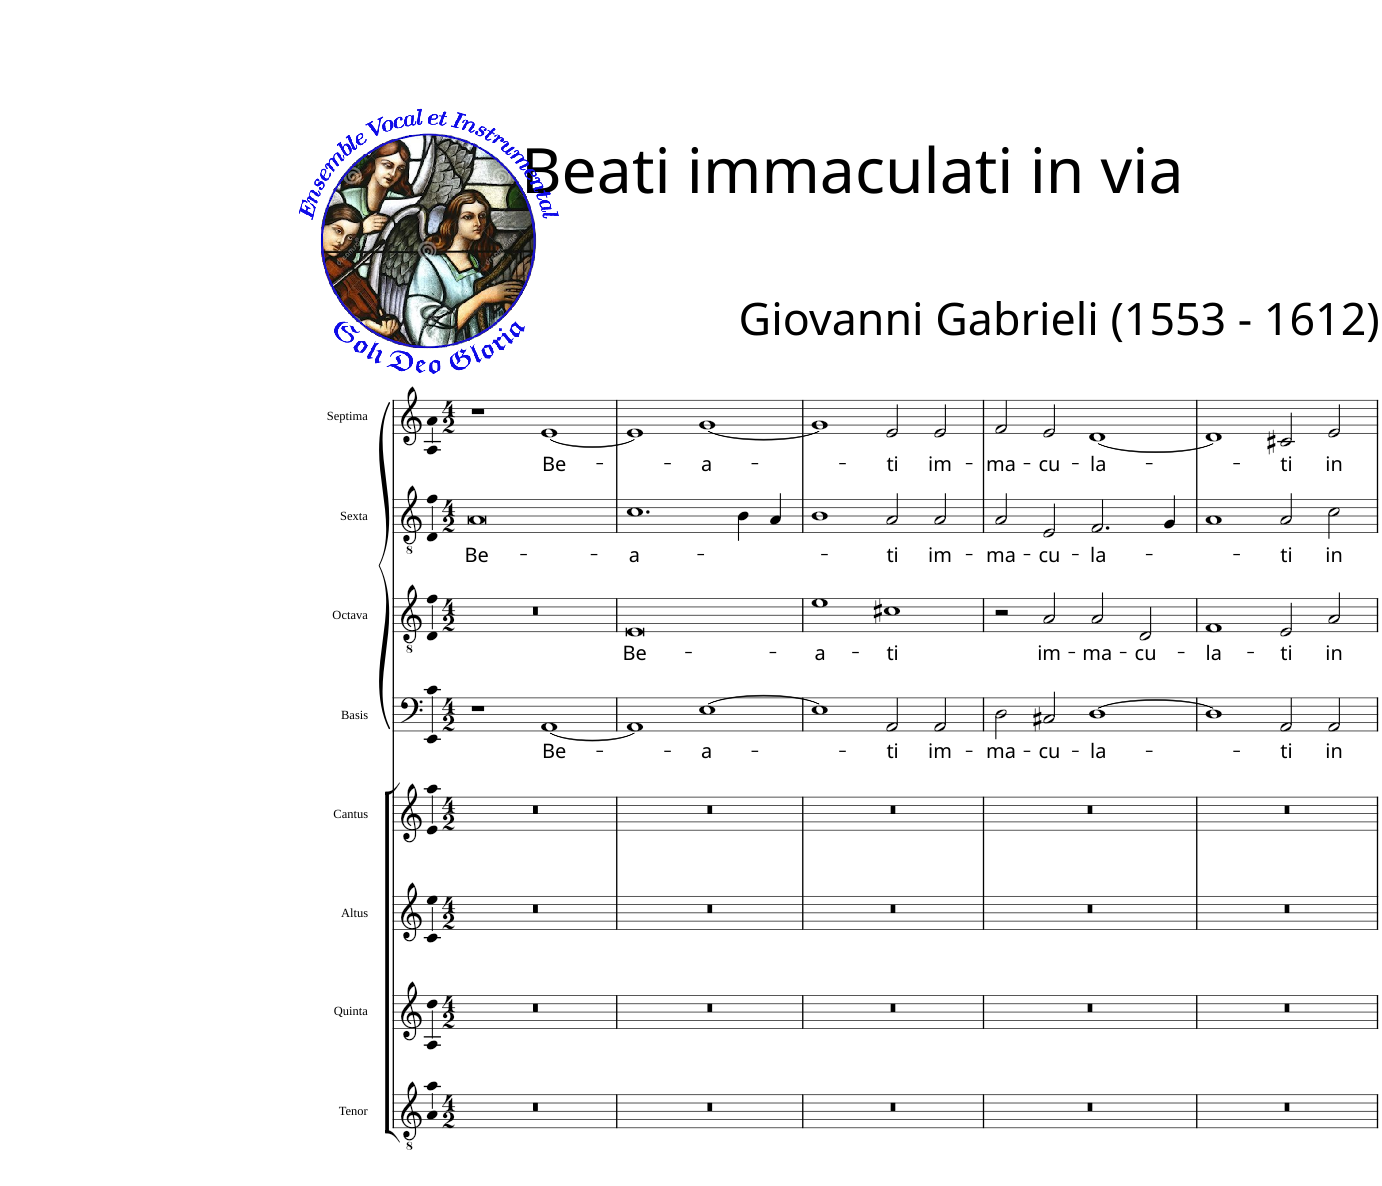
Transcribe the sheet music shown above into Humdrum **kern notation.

**kern	**kern	**kern	**kern	**kern	**text	**kern	**text	**kern	**text	**kern	**text
*part8	*part7	*part6	*part5	*part4	*part4	*part3	*part3	*part2	*part2	*part1	*part1
*staff8	*staff7	*staff6	*staff5	*staff4	*staff4	*staff3	*staff3	*staff2	*staff2	*staff1	*staff1
*I"Tenor	*I"Quinta	*I"Altus	*I"Cantus	*I"Basis	*	*I"Octava	*	*I"Sexta	*	*I"Septima	*
*I'T	*	*I'A	*I'C	*I'B	*	*	*	*	*	*	*
*clefGv2	*clefG2	*clefG2	*clefG2	*clefF4	*	*clefGv2	*	*clefGv2	*	*clefG2	*
*k[]	*k[]	*k[]	*k[]	*k[]	*	*k[]	*	*k[]	*	*k[]	*
*M4/2	*M4/2	*M4/2	*M4/2	*M4/2	*	*M4/2	*	*M4/2	*	*M4/2	*
=1	=1	=1	=1	=1	=1	=1	=1	=1	=1	=1	=1
!	!	!	!	!	!	!	!	!	!LO:LY:b	!	!
0r	0r	0r	0r	1r	.	0r	.	0A	Be-	1r	.
!	!	!	!	!	!LO:LY:b	!	!	!	!	!	!LO:LY:b
.	.	.	.	[1AA	Be-	.	.	.	.	[1e	Be-
=2	=2	=2	=2	=2	=2	=2	=2	=2	=2	=2	=2
!	!	!	!	!	!	!	!LO:LY:b	!	!LO:LY:b	!	!
0r	0r	0r	0r	1AA]	.	0E	Be-	1.c	-a-	1e]	.
!	!	!	!	!	!LO:LY:b	!	!	!	!	!	!LO:LY:b
.	.	.	.	[1E	-a-	.	.	.	.	[1g	-a-
.	.	.	.	.	.	.	.	4B\	.	.	.
.	.	.	.	.	.	.	.	4A/	.	.	.
=3	=3	=3	=3	=3	=3	=3	=3	=3	=3	=3	=3
!	!	!	!	!	!	!	!LO:LY:b	!	!	!	!
0r	0r	0r	0r	1E]	.	1e	-a-	1B	.	1g]	.
!	!	!	!	!	!LO:LY:b	!	!LO:LY:b	!	!LO:LY:b	!	!LO:LY:b
.	.	.	.	2AA/	-ti	1c#X	-ti	2A/	-ti	2e/	-ti
!	!	!	!	!	!LO:LY:b	!	!	!	!LO:LY:b	!	!LO:LY:b
.	.	.	.	2AA/	im-	.	.	2A/	im-	2e/	im-
=4	=4	=4	=4	=4	=4	=4	=4	=4	=4	=4	=4
!	!	!	!	!	!LO:LY:b	!	!	!	!LO:LY:b	!	!LO:LY:b
0r	0r	0r	0r	2D\	-ma-	2r	.	2A/	-ma-	2f/	-ma-
!	!	!	!	!	!LO:LY:b	!	!LO:LY:b	!	!LO:LY:b	!	!LO:LY:b
.	.	.	.	2C#X/	-cu-	2A/	im-	2E/	-cu-	2e/	-cu-
!	!	!	!	!	!LO:LY:b	!	!LO:LY:b	!	!LO:LY:b	!	!LO:LY:b
.	.	.	.	[1D	-la-	2A/	-ma-	2.F/	-la-	[1d	-la-
!	!	!	!	!	!	!	!LO:LY:b	!	!	!	!
.	.	.	.	.	.	2D/	-cu-	.	.	.	.
.	.	.	.	.	.	.	.	4G/	.	.	.
=5	=5	=5	=5	=5	=5	=5	=5	=5	=5	=5	=5
!	!	!	!	!	!	!	!LO:LY:b	!	!	!	!
0r	0r	0r	0r	1D]	.	1F	-la-	1A	.	1d]	.
!	!	!	!	!	!LO:LY:b	!	!LO:LY:b	!	!LO:LY:b	!	!LO:LY:b
.	.	.	.	2AA/	-ti	2E/	-ti	2A/	-ti	2c#X/	-ti
!	!	!	!	!	!LO:LY:b	!	!LO:LY:b	!	!LO:LY:b	!	!LO:LY:b
.	.	.	.	2AA/	in	2A/	in	2c\	in	2e/	in
=	=	=	=	=	=	=	=	=	=	=	=
*-	*-	*-	*-	*-	*-	*-	*-	*-	*-	*-	*-
